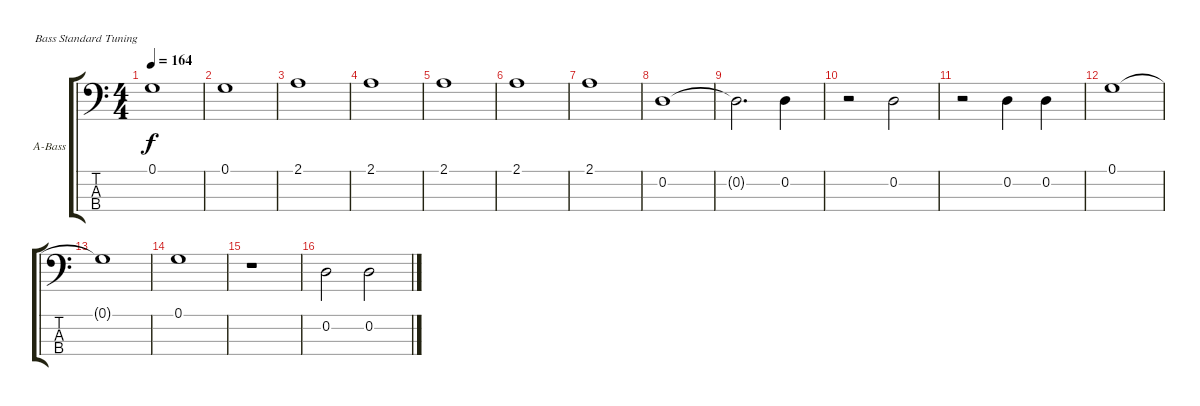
\bracketExtendMode groupsimilarinstruments
\firstSystemTrackNameOrientation horizontal
\otherSystemsTrackNameOrientation horizontal
\track ("Bass Part 2" "A-Bass") {instrument acousticgrandpiano}
\staff {score tabs}
\tuning (G2 D2 A1 E1)
\displaytranspose 12
\ts (4 4)
\tempo 164
\clef f4
\ks c
0.1.1{dy f} |
0.1.1 |
2.1.1 |
2.1.1 |
2.1.1 |
2.1.1 |
2.1.1 |
0.2.1 |
0.2{t}.2{d} 0.2.4 |
r.2 0.2.2 |
r.2 0.2.4 0.2.4 |
0.1.1 |
0.1{t}.1 |
0.1.1 |
r.1 |
0.2.2 0.2.2
